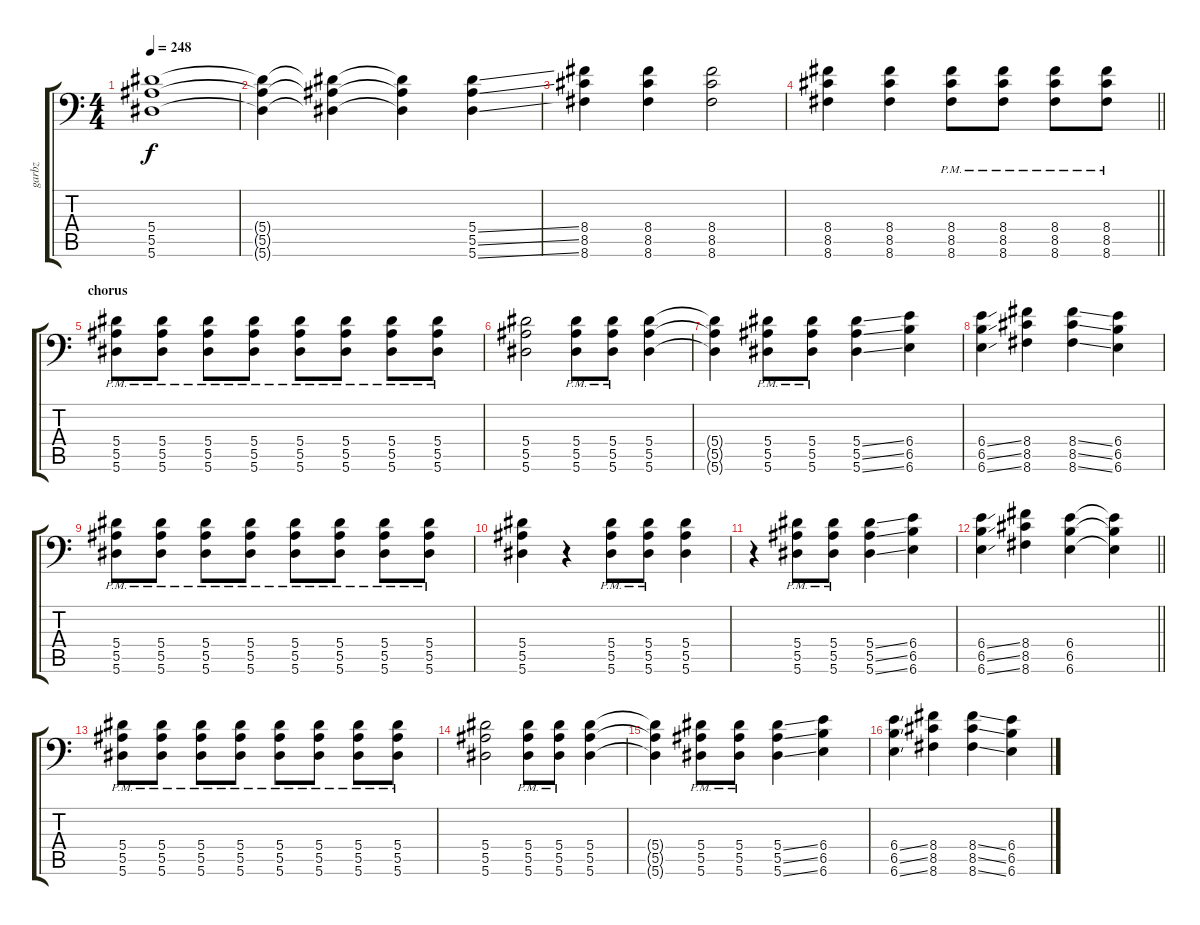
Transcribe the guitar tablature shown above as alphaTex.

\track ("garbz" "garbz") {instrument distortionguitar}
\staff {score tabs}
\tuning (C4 G3 Eb3 Bb2 F2 Bb1) {hide}
\ts (4 4)
\tempo 248
\clef f4
\ks c
(5.4 5.5 5.6).1{dy f} |
(5.4{t} 5.5{t} 5.6{t}).4 (5.4{t} 5.5{t} 5.6{t}).4 (5.4{t} 5.5{t} 5.6{t}).4 (5.4{ss} 5.5{ss} 5.6{ss}).4 |
(8.4 8.5 8.6).4 (8.4 8.5 8.6).4 (8.4 8.5 8.6).2 |
\barLineRight lightlight
(8.4 8.5 8.6).4 (8.4 8.5 8.6).4 (8.4{pm} 8.5{pm} 8.6{pm}).8 (8.4{pm} 8.5{pm} 8.6{pm}).8 (8.4{pm} 8.5{pm} 8.6{pm}).8 (8.4{pm} 8.5{pm} 8.6{pm}).8 |
\section ("" "chorus")
(5.4{pm} 5.5{pm} 5.6{pm}).8 (5.4{pm} 5.5{pm} 5.6{pm}).8 (5.4{pm} 5.5{pm} 5.6{pm}).8 (5.4{pm} 5.5{pm} 5.6{pm}).8 (5.4{pm} 5.5{pm} 5.6{pm}).8 (5.4{pm} 5.5{pm} 5.6{pm}).8 (5.4{pm} 5.5{pm} 5.6{pm}).8 (5.4{pm} 5.5{pm} 5.6{pm}).8 |
(5.4 5.5 5.6).2 (5.4{pm} 5.5{pm} 5.6{pm}).8 (5.4{pm} 5.5{pm} 5.6{pm}).8 (5.4 5.5 5.6).4 |
(5.4{t} 5.5{t} 5.6{t}).4 (5.4{pm} 5.5{pm} 5.6{pm}).8 (5.4{pm} 5.5{pm} 5.6{pm}).8 (5.4{ss} 5.5{ss} 5.6{ss}).4 (6.4 6.5 6.6).4 |
(6.4{ss} 6.5{ss} 6.6{ss}).4 (8.4 8.5 8.6).4 (8.4{ss} 8.5{ss} 8.6{ss}).4 (6.4 6.5 6.6).4 |
(5.4{pm} 5.5{pm} 5.6{pm}).8 (5.4{pm} 5.5{pm} 5.6{pm}).8 (5.4{pm} 5.5{pm} 5.6{pm}).8 (5.4{pm} 5.5{pm} 5.6{pm}).8 (5.4{pm} 5.5{pm} 5.6{pm}).8 (5.4{pm} 5.5{pm} 5.6{pm}).8 (5.4{pm} 5.5{pm} 5.6{pm}).8 (5.4{pm} 5.5{pm} 5.6{pm}).8 |
(5.4 5.5 5.6).4 r.4 (5.4{pm} 5.5{pm} 5.6{pm}).8 (5.4{pm} 5.5{pm} 5.6{pm}).8 (5.4 5.5 5.6).4 |
r.4 (5.4{pm} 5.5{pm} 5.6{pm}).8 (5.4{pm} 5.5{pm} 5.6{pm}).8 (5.4{ss} 5.5{ss} 5.6{ss}).4 (6.4 6.5 6.6).4 |
\barLineRight lightlight
(6.4{ss} 6.5{ss} 6.6{ss}).4 (8.4 8.5 8.6).4 (6.4 6.5 6.6).4 (6.4{t} 6.5{t} 6.6{t}).4 |
(5.4{pm} 5.5{pm} 5.6{pm}).8 (5.4{pm} 5.5{pm} 5.6{pm}).8 (5.4{pm} 5.5{pm} 5.6{pm}).8 (5.4{pm} 5.5{pm} 5.6{pm}).8 (5.4{pm} 5.5{pm} 5.6{pm}).8 (5.4{pm} 5.5{pm} 5.6{pm}).8 (5.4{pm} 5.5{pm} 5.6{pm}).8 (5.4{pm} 5.5{pm} 5.6{pm}).8 |
(5.4 5.5 5.6).2 (5.4{pm} 5.5{pm} 5.6{pm}).8 (5.4{pm} 5.5{pm} 5.6{pm}).8 (5.4 5.5 5.6).4 |
(5.4{t} 5.5{t} 5.6{t}).4 (5.4{pm} 5.5{pm} 5.6{pm}).8 (5.4{pm} 5.5{pm} 5.6{pm}).8 (5.4{ss} 5.5{ss} 5.6{ss}).4 (6.4 6.5 6.6).4 |
(6.4{ss} 6.5{ss} 6.6{ss}).4 (8.4 8.5 8.6).4 (8.4{ss} 8.5{ss} 8.6{ss}).4 (6.4 6.5 6.6).4
